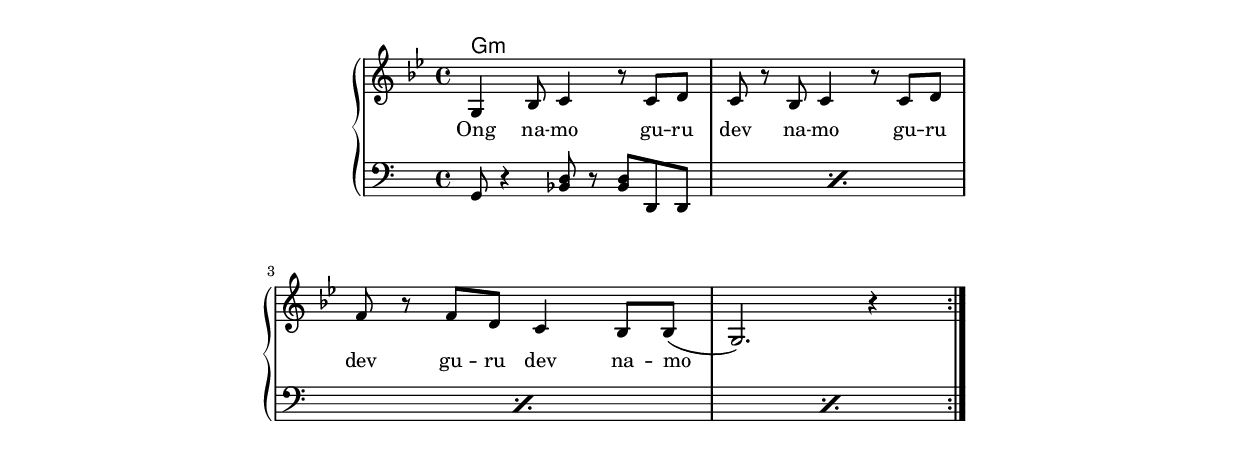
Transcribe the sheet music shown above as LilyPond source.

\version "2.19.45"
\paper {
	line-width = 4.6\in
}

melody = \relative c' {
  \clef treble
  \key g \minor
  \time 4/4
  \set Score.voltaSpannerDuration = #(ly:make-moment 4/4)
	\new Voice = "words" {
			\repeat volta 2 {
				g4 bes8 c4 r8 c8  d | c r bes c4 r8 c d |
				f r f d c4 bes8 bes( | g2.) r4 |
			}
		}
}

text =  \lyricmode {
	Ong na -- mo gu -- ru dev na -- mo gu -- ru
	dev gu -- ru dev na -- mo__ |
}

harmonies = \chordmode { 
	g1:m
}

chordNotes =  \relative c {
  \repeat percent 4 {
  	\clef bass
  	g8 r4 <bes d>8 r <bes d> d, d |
  }
}
  

\score {
  <<
    \new ChordNames {
      \set chordChanges = ##t
      \harmonies
    }
    \new PianoStaff  <<
    \new Staff = "upper" \melody
    \new Lyrics \lyricsto "words" \text
    \new Staff = "lower" \chordNotes
  	>>
  >>
  \layout { 
   #(layout-set-staff-size 16)
   }
  \midi { 
  	\tempo 4 = 125
  }
}